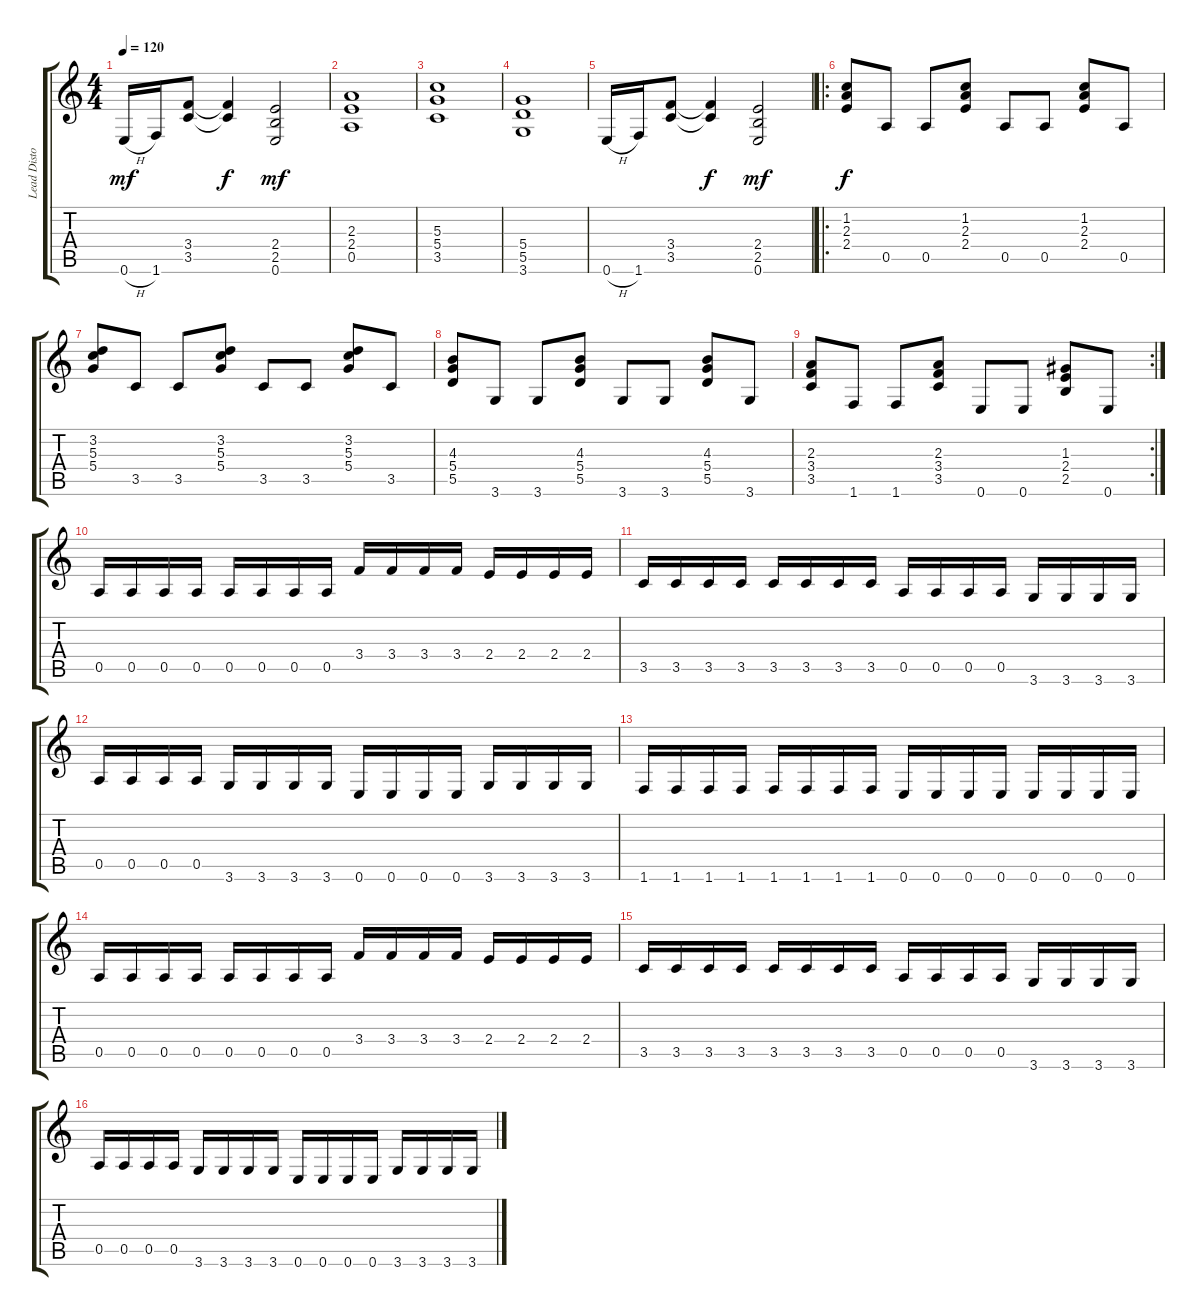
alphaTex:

\track ("Lead Distortion" "Lead Disto") {instrument distortionguitar}
\staff {score tabs}
\tuning (E4 B3 G3 D3 A2 E2) {hide}
\ts (4 4)
\tempo 120
\clef g2
\ks c
0.6{h}.16{dy mf} 1.6.16 (3.4 3.5).8 (3.4{t} 3.5{t}).4{dy f} (2.4 2.5 0.6).2{dy mf} |
(2.3 2.4 0.5).1 |
(5.3 5.4 3.5).1 |
(5.4 5.5 3.6).1 |
0.6{h}.16 1.6.16 (3.4 3.5).8 (3.4{t} 3.5{t}).4{dy f} (2.4 2.5 0.6).2{dy mf} |
\ro
(1.2 2.3 2.4).8{dy f volume 14 balance 8} 0.5.8 0.5.8 (1.2 2.3 2.4).8 0.5.8 0.5.8 (1.2 2.3 2.4).8 0.5.8 |
(3.2 5.3 5.4).8 3.5.8 3.5.8 (3.2 5.3 5.4).8 3.5.8 3.5.8 (3.2 5.3 5.4).8 3.5.8 |
(4.3 5.4 5.5).8 3.6.8 3.6.8 (4.3 5.4 5.5).8 3.6.8 3.6.8 (4.3 5.4 5.5).8 3.6.8 |
\rc 2
(2.3 3.4 3.5).8 1.6.8 1.6.8 (2.3 3.4 3.5).8 0.6.8 0.6.8 (1.3 2.4 2.5).8 0.6.8 |
0.5.16{volume 14 balance 8} 0.5.16 0.5.16 0.5.16 0.5.16 0.5.16 0.5.16 0.5.16 3.4.16 3.4.16 3.4.16 3.4.16 2.4.16 2.4.16 2.4.16 2.4.16 |
3.5.16 3.5.16 3.5.16 3.5.16 3.5.16 3.5.16 3.5.16 3.5.16 0.5.16 0.5.16 0.5.16 0.5.16 3.6.16 3.6.16 3.6.16 3.6.16 |
0.5.16 0.5.16 0.5.16 0.5.16 3.6.16 3.6.16 3.6.16 3.6.16 0.6.16 0.6.16 0.6.16 0.6.16 3.6.16 3.6.16 3.6.16 3.6.16 |
1.6.16 1.6.16 1.6.16 1.6.16 1.6.16 1.6.16 1.6.16 1.6.16 0.6.16 0.6.16 0.6.16 0.6.16 0.6.16 0.6.16 0.6.16 0.6.16 |
0.5.16{volume 14 balance 8} 0.5.16 0.5.16 0.5.16 0.5.16 0.5.16 0.5.16 0.5.16 3.4.16 3.4.16 3.4.16 3.4.16 2.4.16 2.4.16 2.4.16 2.4.16 |
3.5.16 3.5.16 3.5.16 3.5.16 3.5.16 3.5.16 3.5.16 3.5.16 0.5.16 0.5.16 0.5.16 0.5.16 3.6.16 3.6.16 3.6.16 3.6.16 |
0.5.16 0.5.16 0.5.16 0.5.16 3.6.16 3.6.16 3.6.16 3.6.16 0.6.16 0.6.16 0.6.16 0.6.16 3.6.16 3.6.16 3.6.16 3.6.16
